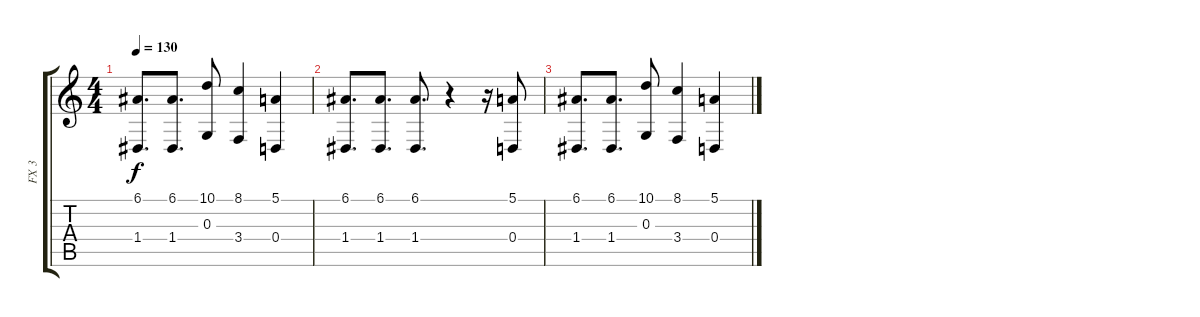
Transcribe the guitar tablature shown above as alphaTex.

\track ("FX 3" "FX 3") {instrument lead1square}
\staff {score tabs}
\tuning (E4 B3 G3 D3 A2 E2) {hide}
\ts (4 4)
\tempo 130
\clef g2
\ks c
(6.1 1.4).8{d dy f} (6.1 1.4).8{d} (10.1 0.3).8 (8.1 3.4).4 (5.1 0.4).4 |
(6.1 1.4).8{d} (6.1 1.4).8{d} (6.1 1.4).8{d} r.4 r.16 (5.1 0.4).8 |
(6.1 1.4).8{d} (6.1 1.4).8{d} (10.1 0.3).8 (8.1 3.4).4 (5.1 0.4).4
